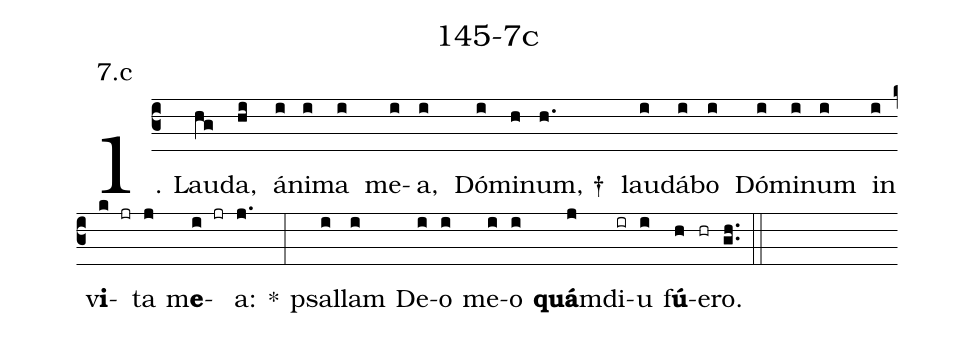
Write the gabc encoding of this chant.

name: 145-7c;
annotation: 7.c;
%%
(c3)1. Lau(hg)da,(hi) á(i)ni(i)ma(i) me(i)a,(i) Dó(i)mi(h)num, †(h.) lau(i)dá(i)bo(i) Dó(i)mi(i)num(i) in(i) v<b>i</b>(k jr)ta(j) m<b>e</b>(i jr)a:(j.) *(:) psal(i)lam(i) De(i)o(i) me(i)o(i) <b>quá</b>m(j)di(ir)u(i) f<b>ú</b>(h)e(hr)ro.(gh..) (::)
